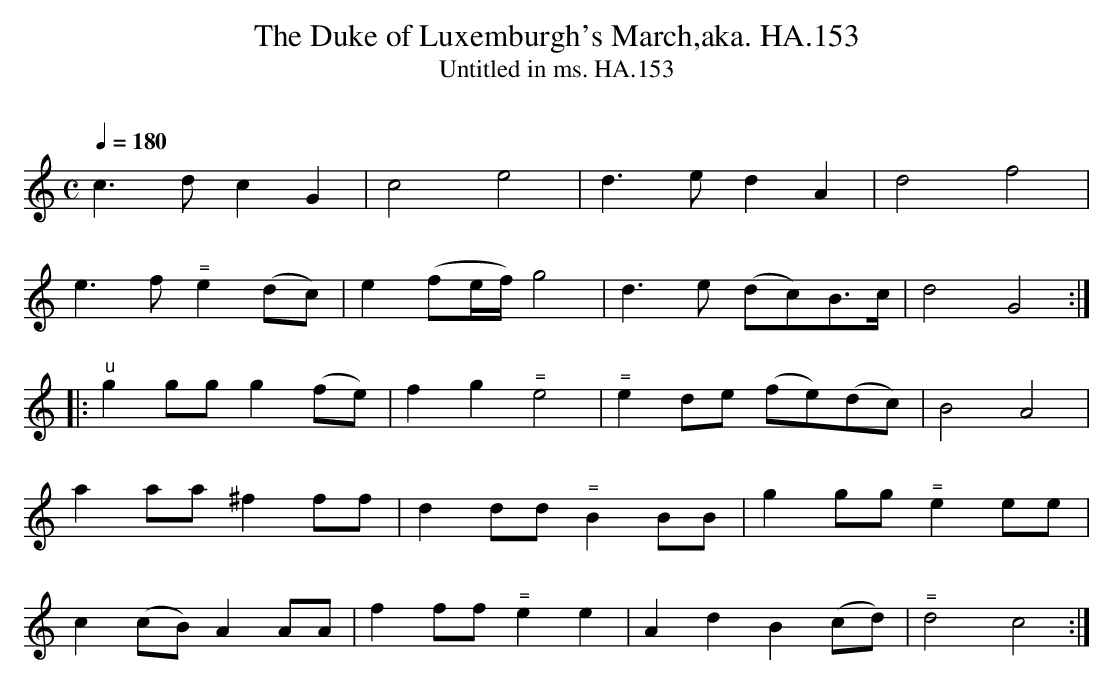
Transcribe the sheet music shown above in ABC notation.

X:1
T:Duke of Luxemburgh's March,aka. HA.153, The
T:Untitled in ms. HA.153
M:C
L:1/8
Q:1/4=180
O:
K:C
c3dc2G2|c4e4|d3ed2A2|d4f4|
e3f"^="e2 (dc)|e2 (fe/2f/2) g4|d3e (dc)B>c|d4G4:|
|:"^u"g2 gg g2 (fe)|f2g2"^="e4|"^="e2de (fe)(dc)|B4 A4|
a2 aa ^f2 ff|d2 dd "^="B2 BB|g2 gg "^="e2 ee|
c2 (cB) A2AA|f2 ff "^="e2 e2|A2d2B2 (cd)|"^="d4c4:|
